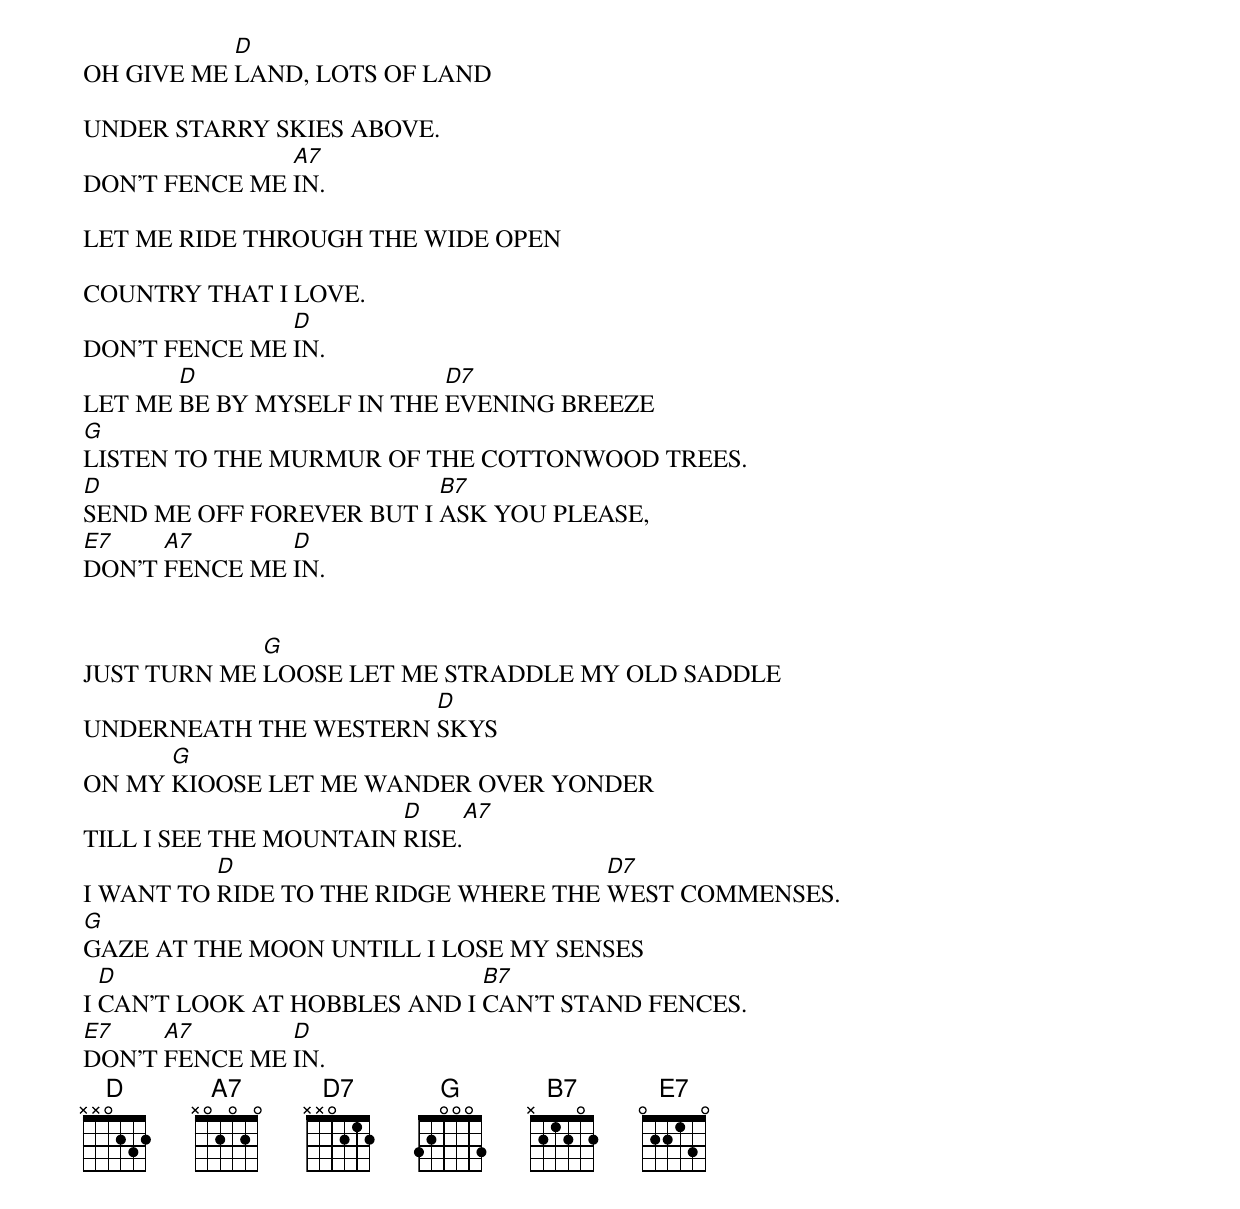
           D
OH GIVE ME LAND, LOTS OF LAND

UNDER STARRY SKIES ABOVE.
               A7
DON'T FENCE ME IN.

LET ME RIDE THROUGH THE WIDE OPEN

COUNTRY THAT I LOVE.
               D
DON'T FENCE ME IN.
       D                   D7
LET ME BE BY MYSELF IN THE EVENING BREEZE
G
LISTEN TO THE MURMUR OF THE COTTONWOOD TREES.
D                         B7
SEND ME OFF FOREVER BUT I ASK YOU PLEASE,
E7    A7       D
DON'T FENCE ME IN.


             G
JUST TURN ME LOOSE LET ME STRADDLE MY OLD SADDLE
                       D
UNDERNEATH THE WESTERN SKYS
      G
ON MY KIOOSE LET ME WANDER OVER YONDER
                        D        A7
TILL I SEE THE MOUNTAIN RISE.
          D                           D7
I WANT TO RIDE TO THE RIDGE WHERE THE WEST COMMENSES.
G
GAZE AT THE MOON UNTILL I LOSE MY SENSES
  D                           B7
I CAN'T LOOK AT HOBBLES AND I CAN'T STAND FENCES.
E7    A7       D
DON'T FENCE ME IN.
